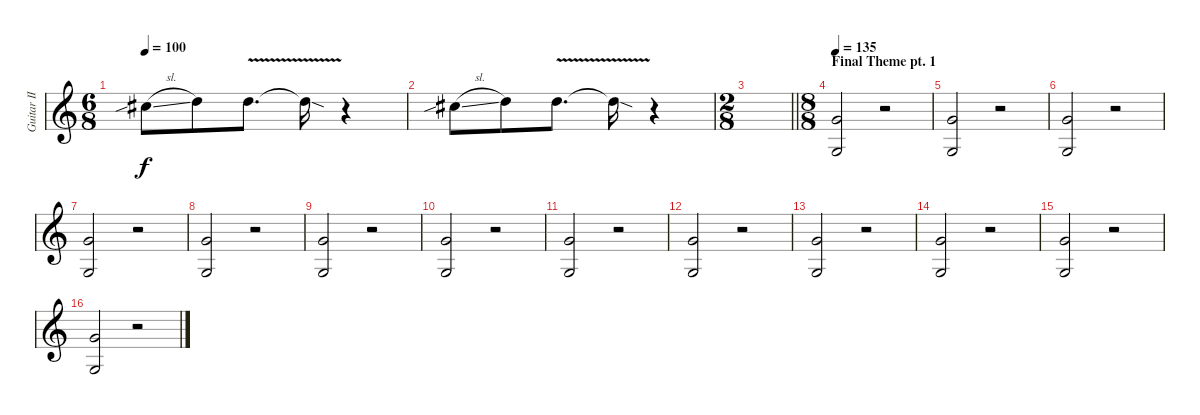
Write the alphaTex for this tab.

\track ("Guitar II" "Guitar II") {instrument distortionguitar}
\staff {score}
\tuning (D4 A3 F3 C3 G2 D2) {hide}
\ts (6 8)
\tempo 100
\clef g2
\ks c
8.3{sib sl}.8{dy f} 9.3.8 9.3{v}.8{d} 9.3{sod t}.16 r.4 |
8.3{sib sl}.8 9.3.8 9.3{v}.8{d} 9.3{sod t}.16 r.4 |
\ts (2 8)
\barLineRight lightlight
|
\ts (8 8)
\section ("" "Final Theme pt. 1")
\tempo 135
(7.4 5.6).2{volume 5} r.2 |
(7.4 5.6).2 r.2 |
(7.4 5.6).2 r.2 |
(7.4 5.6).2 r.2 |
(7.4 5.6).2 r.2 |
(7.4 5.6).2 r.2 |
(7.4 5.6).2 r.2 |
(7.4 5.6).2 r.2 |
(7.4 5.6).2 r.2 |
(7.4 5.6).2 r.2 |
(7.4 5.6).2 r.2 |
(7.4 5.6).2 r.2 |
(7.4 5.6).2 r.2
